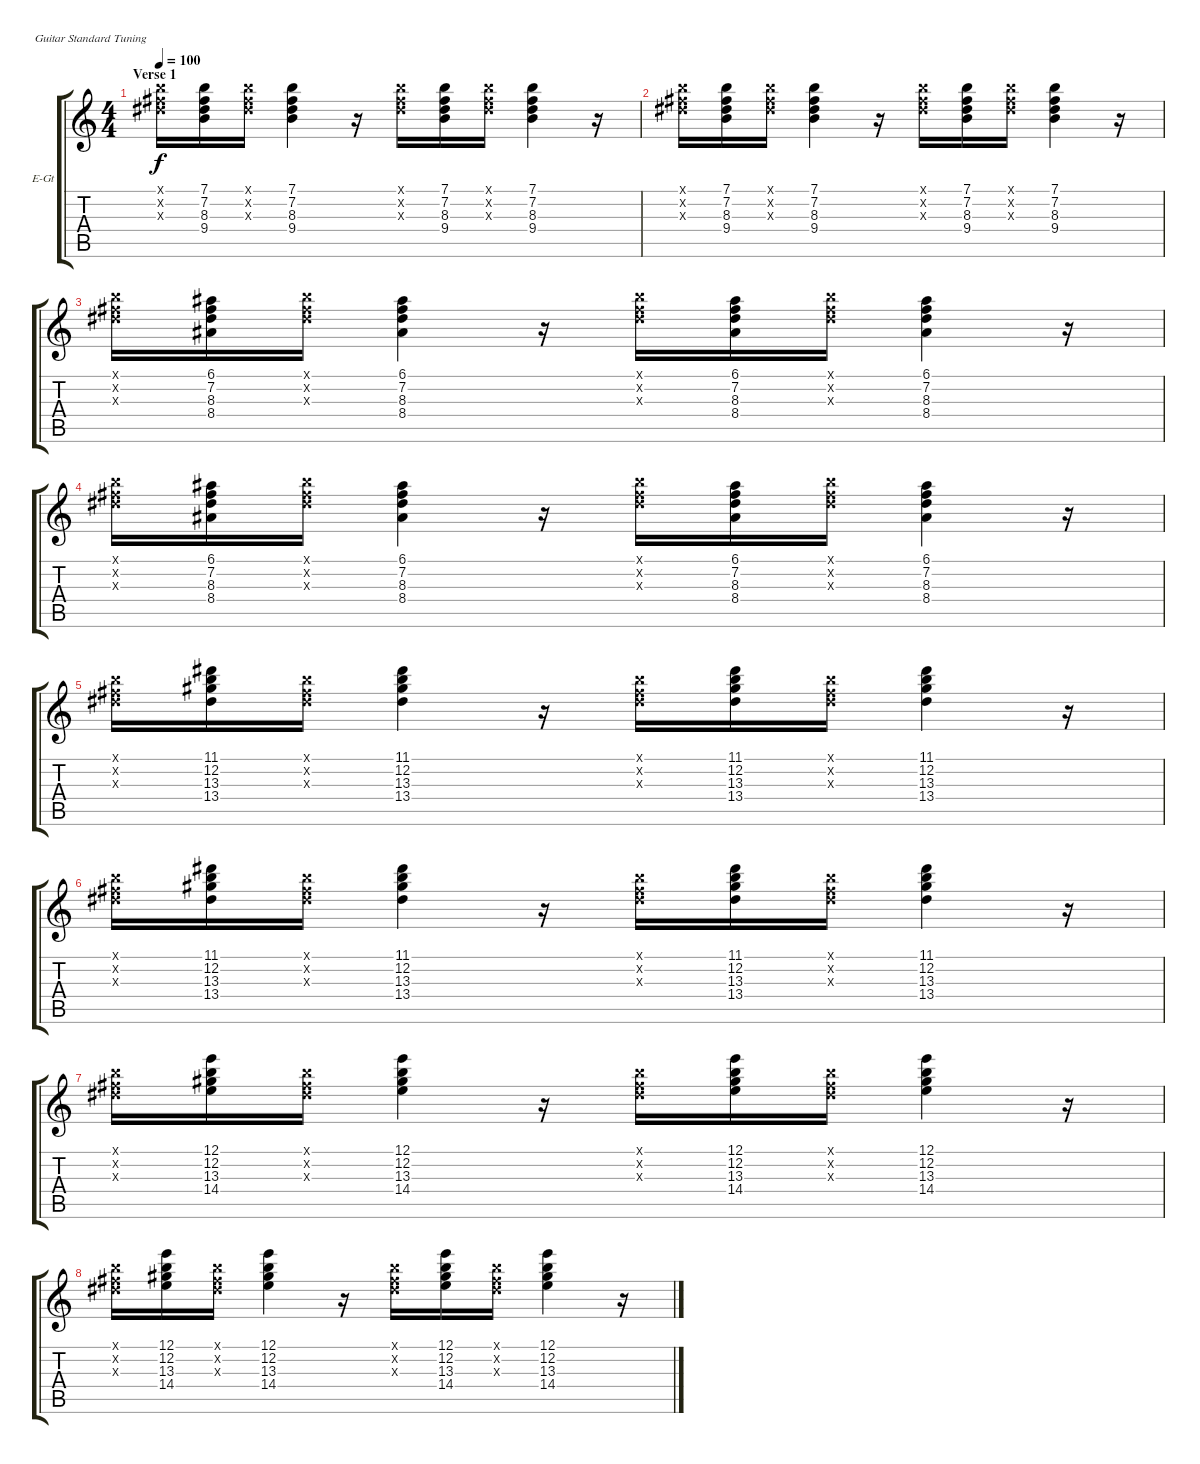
\bracketExtendMode groupsimilarinstruments
\firstSystemTrackNameOrientation horizontal
\otherSystemsTrackNameOrientation horizontal
\track ("Albert Hammond Jr. (Clean)" "E-Gt") {instrument electricguitarclean}
\staff {score tabs}
\tuning (E4 B3 G3 D3 A2 E2)
\ts (4 4)
\section ("" "Verse 1")
\tempo 100
\clef g2
\ks c
(7.1{x} 7.2{x} 8.3{x}).16{dy f} (7.1 7.2 8.3 9.4).16 (7.1{x} 7.2{x} 8.3{x}).16 (7.1 7.2 8.3 9.4).4 r.16 (7.1{x} 7.2{x} 8.3{x}).16 (7.1 7.2 8.3 9.4).16 (7.1{x} 7.2{x} 8.3{x}).16 (7.1 7.2 8.3 9.4).4 r.16 |
(7.1{x} 7.2{x} 8.3{x}).16 (7.1 7.2 8.3 9.4).16 (7.1{x} 7.2{x} 8.3{x}).16 (7.1 7.2 8.3 9.4).4 r.16 (7.1{x} 7.2{x} 8.3{x}).16 (7.1 7.2 8.3 9.4).16 (7.1{x} 7.2{x} 8.3{x}).16 (7.1 7.2 8.3 9.4).4 r.16 |
(7.1{x} 7.2{x} 8.3{x}).16 (6.1 7.2 8.3 8.4).16 (7.1{x} 7.2{x} 8.3{x}).16 (6.1 7.2 8.3 8.4).4 r.16 (7.1{x} 7.2{x} 8.3{x}).16 (6.1 7.2 8.3 8.4).16 (7.1{x} 7.2{x} 8.3{x}).16 (6.1 7.2 8.3 8.4).4 r.16 |
(7.1{x} 7.2{x} 8.3{x}).16 (6.1 7.2 8.3 8.4).16 (7.1{x} 7.2{x} 8.3{x}).16 (6.1 7.2 8.3 8.4).4 r.16 (7.1{x} 7.2{x} 8.3{x}).16 (6.1 7.2 8.3 8.4).16 (7.1{x} 7.2{x} 8.3{x}).16 (6.1 7.2 8.3 8.4).4 r.16 |
(7.1{x} 7.2{x} 8.3{x}).16 (11.1 12.2 13.3 13.4).16 (7.1{x} 7.2{x} 8.3{x}).16 (11.1 12.2 13.3 13.4).4 r.16 (7.1{x} 7.2{x} 8.3{x}).16 (11.1 12.2 13.3 13.4).16 (7.1{x} 7.2{x} 8.3{x}).16 (11.1 12.2 13.3 13.4).4 r.16 |
(7.1{x} 7.2{x} 8.3{x}).16 (11.1 12.2 13.3 13.4).16 (7.1{x} 7.2{x} 8.3{x}).16 (11.1 12.2 13.3 13.4).4 r.16 (7.1{x} 7.2{x} 8.3{x}).16 (11.1 12.2 13.3 13.4).16 (7.1{x} 7.2{x} 8.3{x}).16 (11.1 12.2 13.3 13.4).4 r.16 |
(7.1{x} 7.2{x} 8.3{x}).16 (12.1 12.2 13.3 14.4).16 (7.1{x} 7.2{x} 8.3{x}).16 (12.1 12.2 13.3 14.4).4 r.16 (7.1{x} 7.2{x} 8.3{x}).16 (12.1 12.2 13.3 14.4).16 (7.1{x} 7.2{x} 8.3{x}).16 (12.1 12.2 13.3 14.4).4 r.16 |
(7.1{x} 7.2{x} 8.3{x}).16 (12.1 12.2 13.3 14.4).16 (7.1{x} 7.2{x} 8.3{x}).16 (12.1 12.2 13.3 14.4).4 r.16 (7.1{x} 7.2{x} 8.3{x}).16 (12.1 12.2 13.3 14.4).16 (7.1{x} 7.2{x} 8.3{x}).16 (12.1 12.2 13.3 14.4).4 r.16
